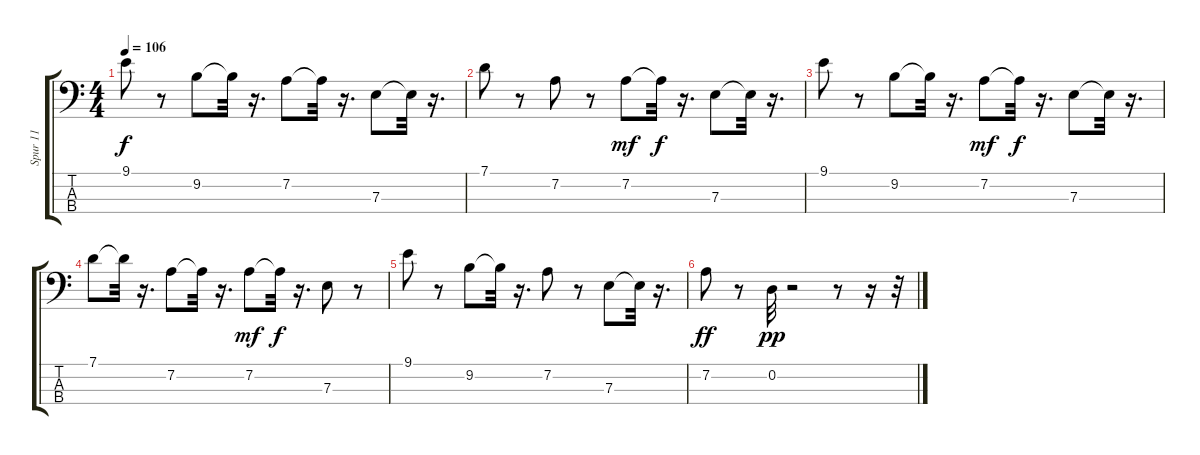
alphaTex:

\track ("Spur 11" "Spur 11") {instrument acousticbass}
\staff {score tabs}
\tuning (G2 D2 A1 E1) {hide}
\ts (4 4)
\tempo 106
\clef f4
\ks c
9.1.8{dy f} r.8 9.2.8 9.2{t}.32 r.16{d} 7.2.8 7.2{t}.32 r.16{d} 7.3.8 7.3{t}.32 r.16{d} |
7.1.8 r.8 7.2.8 r.8 7.2.8{dy mf} 7.2{t}.32{dy f} r.16{d} 7.3.8 7.3{t}.32 r.16{d} |
9.1.8 r.8 9.2.8 9.2{t}.32 r.16{d} 7.2.8{dy mf} 7.2{t}.32{dy f} r.16{d} 7.3.8 7.3{t}.32 r.16{d} |
7.1.8 7.1{t}.32 r.16{d} 7.2.8 7.2{t}.32 r.16{d} 7.2.8{dy mf} 7.2{t}.32{dy f} r.16{d} 7.3.8 r.8 |
9.1.8 r.8 9.2.8 9.2{t}.32 r.16{d} 7.2.8 r.8 7.3.8 7.3{t}.32 r.16{d} |
7.2.8{dy ff} r.8 0.2.32{dy pp} r.2 r.8 r.16 r.32
